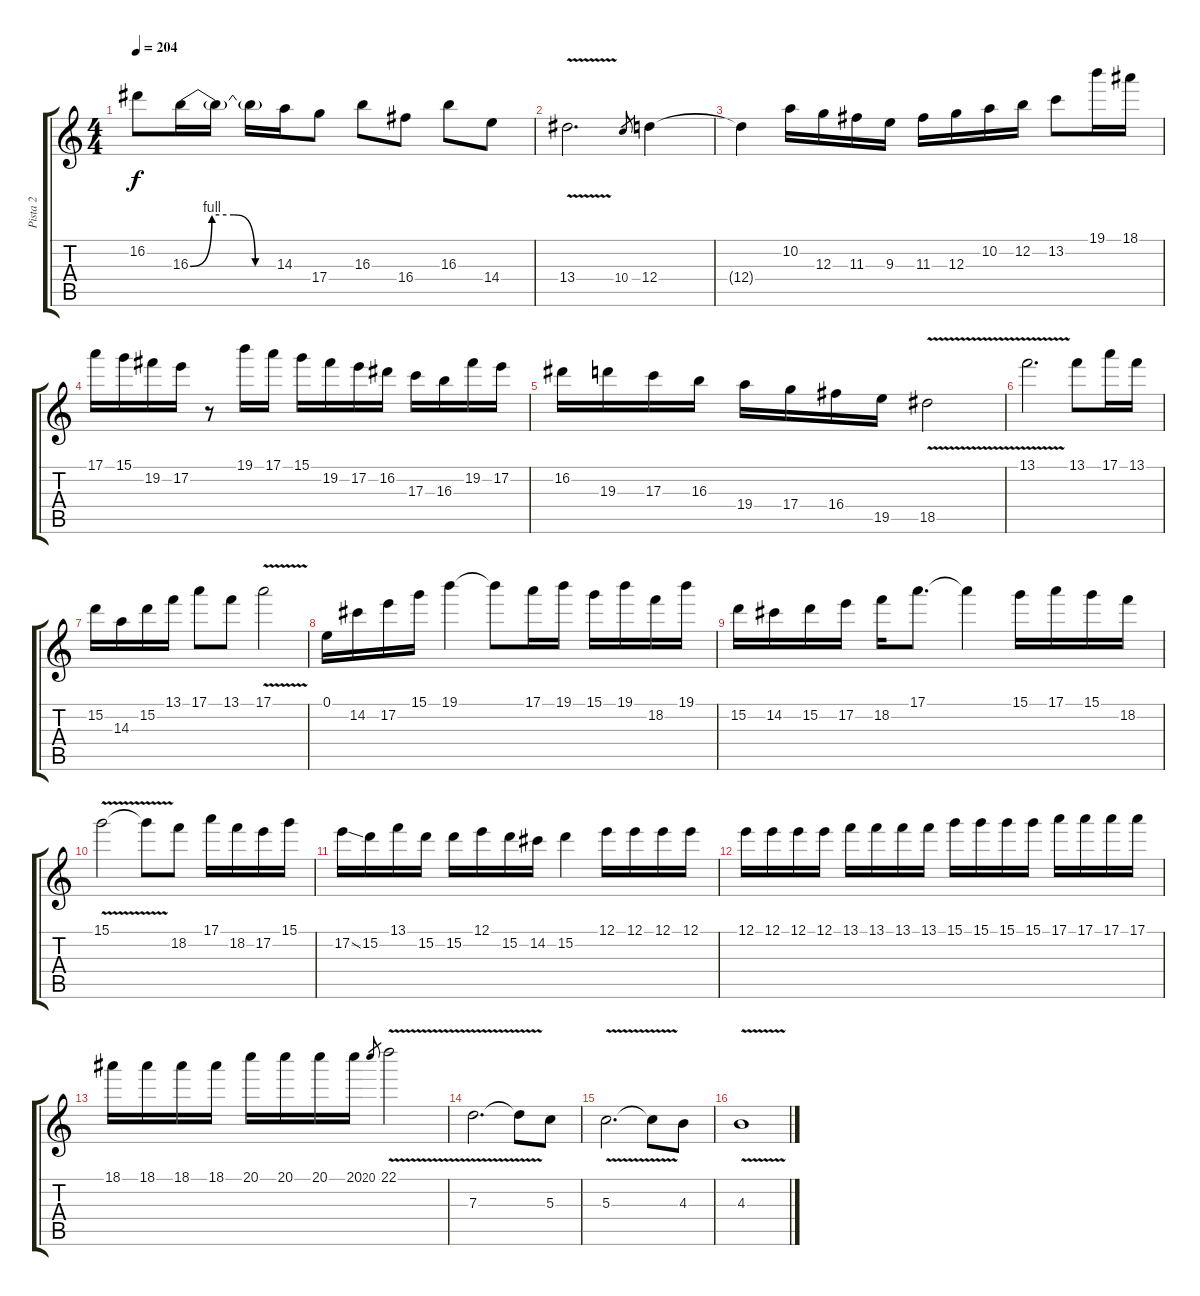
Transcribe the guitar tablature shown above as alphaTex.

\track ("Pista 2" "Pista 2") {instrument overdrivenguitar}
\staff {score tabs}
\tuning (E4 B3 G3 D3 A2 E2) {hide}
\ts (4 4)
\tempo 204
\clef g2
\ks c
16.2.8{dy f} 16.3{be (custom 0 0 15 4 30 4 45 0 60 0)}.16 16.3{t}.16 16.3{t}.16 14.3.16 17.4.8 16.3.8 16.4.8 16.3.8 14.4.8 |
13.4{v}.2{d} 10.4.8{gr} 12.4.4 |
12.4{t}.4 10.2.16 12.3.16 11.3.16 9.3.16 11.3.16 12.3.16 10.2.16 12.2.16 13.2.8 19.1.16 18.1.16 |
17.1.16 15.1.16 19.2.16 17.2.16 r.8 19.1.16 17.1.16 15.1.16 19.2.16 17.2.16 16.2.16 17.3.16 16.3.16 19.2.16 17.2.16 |
16.2.16 19.3.16 17.3.16 16.3.16 19.4.16 17.4.16 16.4.16 19.5.16 18.5{v}.2 |
13.1{v}.2{d} 13.1.8 17.1.16 13.1.16 |
15.2.16 14.3.16 15.2.16 13.1.16 17.1.8 13.1.8 17.1{v}.2 |
0.1.16 14.2.16 17.2.16 15.1.16 19.1.4 19.1{t}.8 17.1.16 19.1.16 15.1.16 19.1.16 18.2.16 19.1.16 |
15.2.16 14.2.16 15.2.16 17.2.16 18.2.16 17.1.8{d} 17.1{t}.4 15.1.16 17.1.16 15.1.16 18.2.16 |
15.1{v}.2 15.1{t}.8 18.2.8 17.1.16 18.2.16 17.2.16 15.1.16 |
17.2{ss}.16 15.2.16 13.1.16 15.2.16 15.2.16 12.1.16 15.2.16 14.2.16 15.2.4 12.1.16 12.1.16 12.1.16 12.1.16 |
12.1.16 12.1.16 12.1.16 12.1.16 13.1.16 13.1.16 13.1.16 13.1.16 15.1.16 15.1.16 15.1.16 15.1.16 17.1.16 17.1.16 17.1.16 17.1.16 |
18.1.16 18.1.16 18.1.16 18.1.16 20.1.16 20.1.16 20.1.16 20.1.16 20.1.8{gr} 22.1{v}.2 |
7.3{v}.2{d} 7.3{t}.8 5.3.8 |
5.3{v}.2{d} 5.3{t}.8 4.3.8 |
4.3{v}.1
